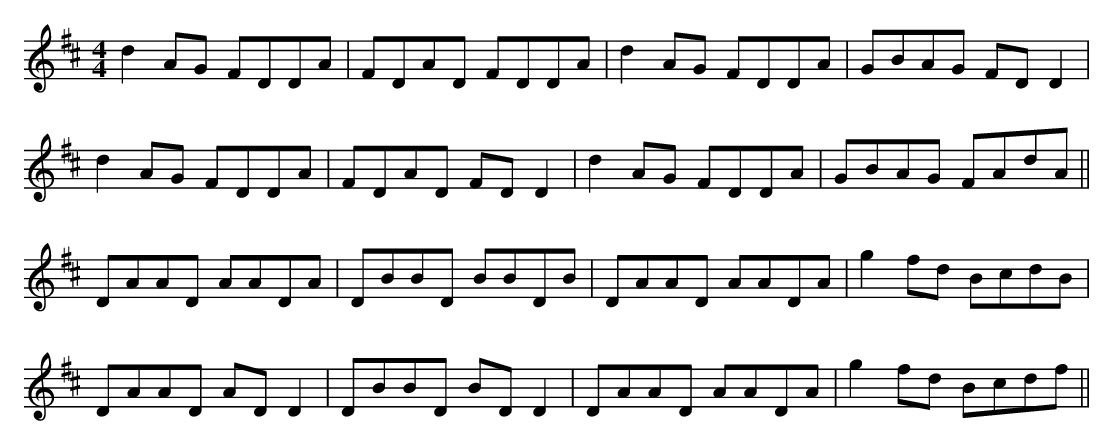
X:1
M:4/4
K:D
d2AG FDDA|FDAD FDDA|d2AG FDDA|GBAG FDD2|
d2AG FDDA|FDAD FDD2|d2AG FDDA|GBAG FAdA||
DAAD AADA|DBBD BBDB|DAAD AADA|g2fd BcdB|
DAAD ADD2|DBBD BDD2|DAAD AADA|g2fd Bcdf||
